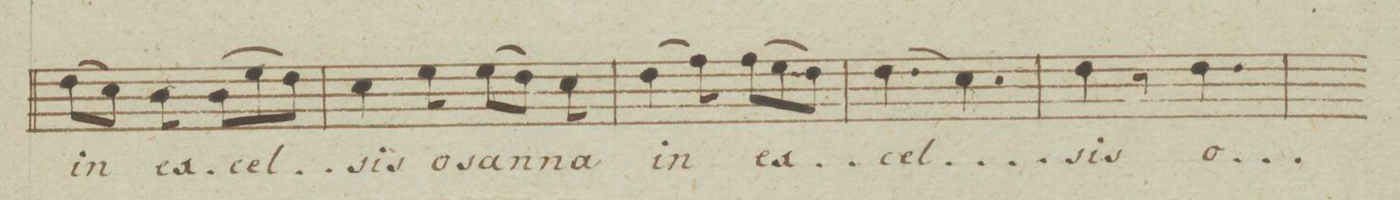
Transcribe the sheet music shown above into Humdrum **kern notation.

**kern	**text	**dynam
*I"Canto.	*	*
*clefC1	*	*
*k[b-e-]	*	*
*met(c)	*	*
*M6/8	*	*
(8b-\L	in	.
8a\J)	.	.
8g\	ex-	.
(8g\L	-cel-	.
8cc\	.	.
8b-\J)	.	.
=187	=187	=187
4a\	-sis	.
8cc\	o-	.
(8cc\L	-san-	.
8b-\J)	.	.
8a\	-na	.
=188	=188	=188
(4b-\	in	.
8dd\)	.	.
(8dd\L	ex-	.
8cc\	.	.
8b-\J)	.	.
=189	=189	=189
(4.b-\	-cel-	.
4.a\)	.	.
=190	=190	=190
4b-\	-sis	.
8r	.	.
4.b-\	o-	.
=191	=191	=191
*-	*-	*-
